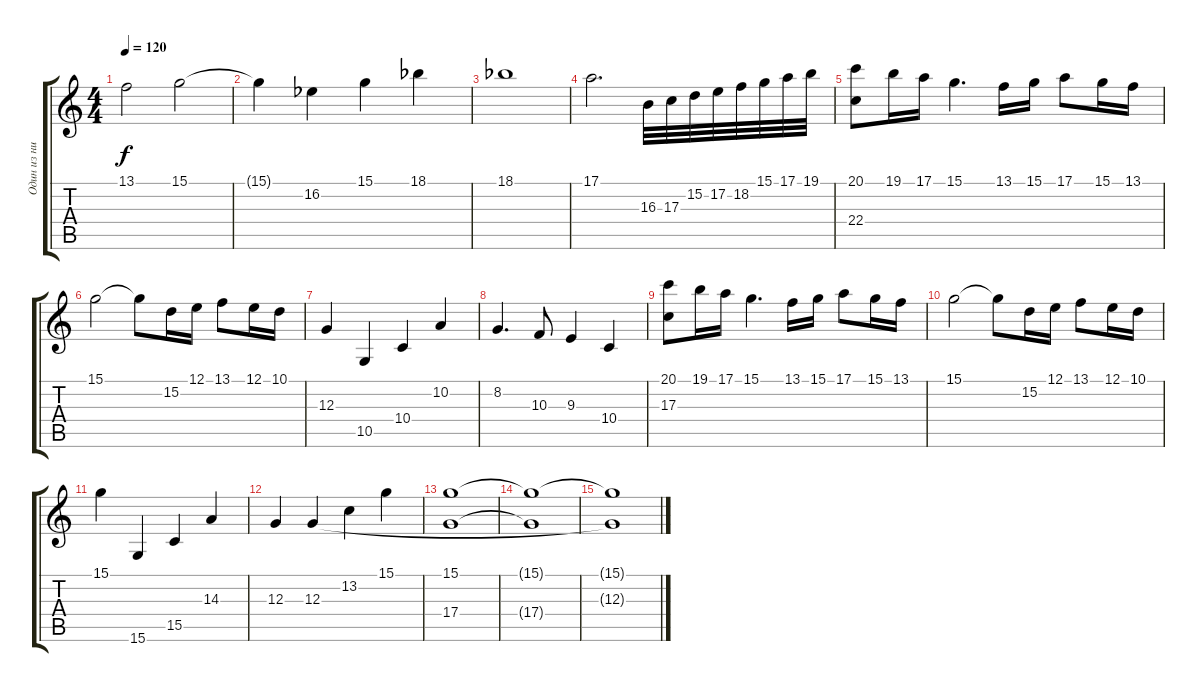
\track ("Один из них" "Один из ни") {instrument acousticgrandpiano}
\staff {score tabs}
\tuning (E4 B3 G3 D3 A2 E2) {hide}
\ts (4 4)
\tempo 120
\clef g2
\ks c
13.1.2{dy f} 15.1.2 |
15.1{t}.4 16.2{acc b}.4 15.1.4 18.1{acc b}.4 |
18.1{acc b}.1 |
17.1.2{d} 16.3.32 17.3.32 15.2.32 17.2.32 18.2.32 15.1.32 17.1.32 19.1.32 |
(20.1 22.4).8 19.1.16 17.1.16 15.1.4{d} 13.1.16 15.1.16 17.1.8 15.1.16 13.1.16 |
15.1.2 15.1{t}.8 15.2.16 12.1.16 13.1.8 12.1.16 10.1.16 |
12.3.4 10.5.4 10.4.4 10.2.4 |
8.2.4{d} 10.3.8 9.3.4 10.4.4 |
(20.1 17.3).8 19.1.16 17.1.16 15.1.4{d} 13.1.16 15.1.16 17.1.8 15.1.16 13.1.16 |
15.1.2 15.1{t}.8 15.2.16 12.1.16 13.1.8 12.1.16 10.1.16 |
15.1.4 15.6.4 15.5.4 14.3.4 |
12.3.4 12.3.4 13.2.4 15.1.4 |
(15.1 17.4).1 |
(15.1{t} 17.4{t}).1 |
(15.1{t} 12.3{t}).1
